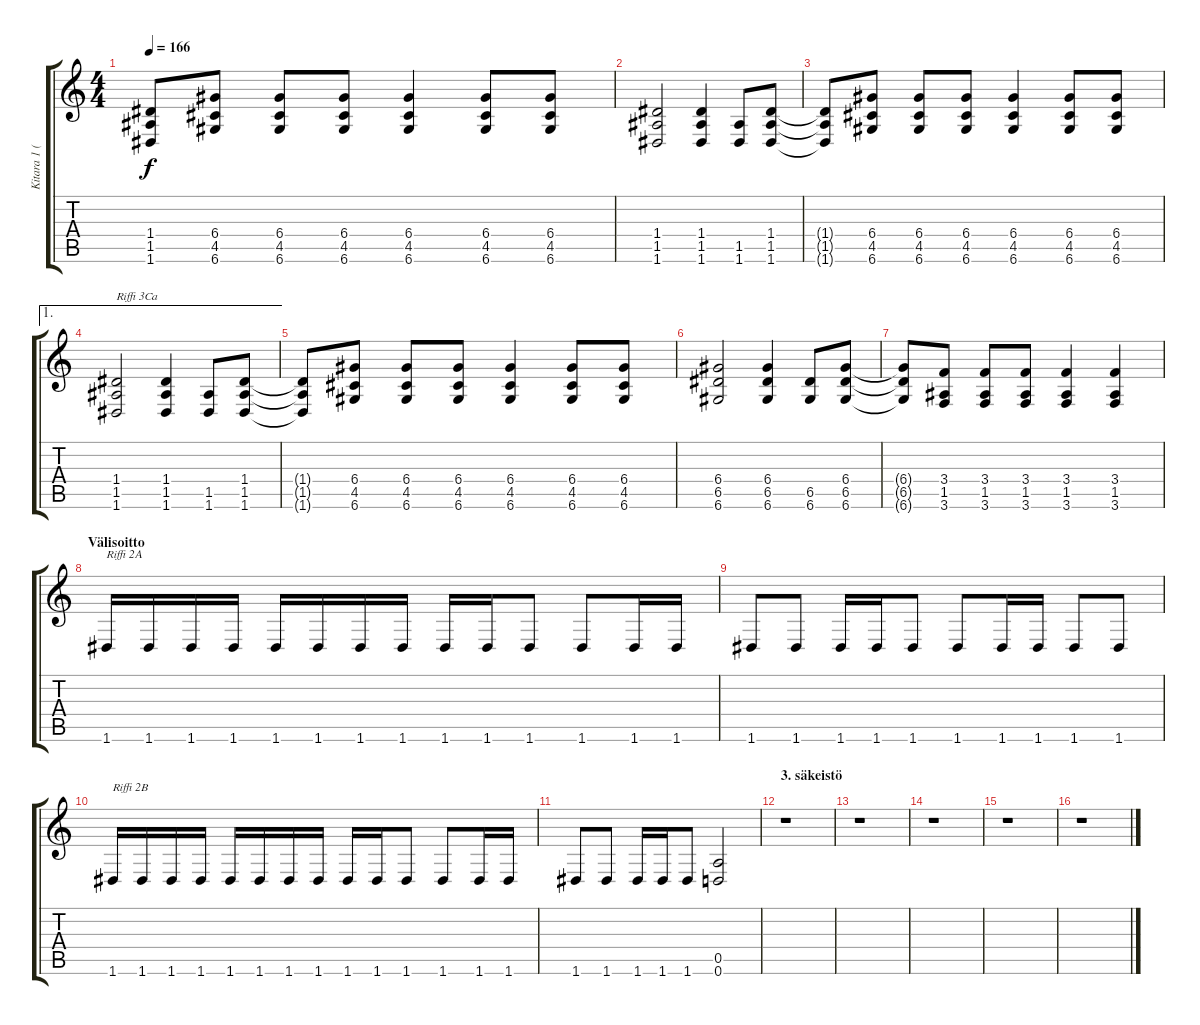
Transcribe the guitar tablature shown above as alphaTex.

\track ("Kitara 1 (Kuisma)" "Kitara 1 (") {instrument distortionguitar}
\staff {score tabs}
\tuning (E4 B3 G3 D3 A2 D2) {hide}
\ts (4 4)
\tempo 166
\clef g2
\ks c
(1.4{t} 1.5{t} 1.6{t}).8{dy f} (6.4 4.5 6.6).8 (6.4 4.5 6.6).8 (6.4 4.5 6.6).8 (6.4 4.5 6.6).4 (6.4 4.5 6.6).8 (6.4 4.5 6.6).8 |
(1.4 1.5 1.6).2 (1.4 1.5 1.6).4 (1.5 1.6).8 (1.4 1.5 1.6).8 |
(1.4{t} 1.5{t} 1.6{t}).8 (6.4 4.5 6.6).8 (6.4 4.5 6.6).8 (6.4 4.5 6.6).8 (6.4 4.5 6.6).4 (6.4 4.5 6.6).8 (6.4 4.5 6.6).8 |
\ae 1
(1.4 1.5 1.6).2{txt "Riffi 3Ca"} (1.4 1.5 1.6).4 (1.5 1.6).8 (1.4 1.5 1.6).8 |
(1.4{t} 1.5{t} 1.6{t}).8 (6.4 4.5 6.6).8 (6.4 4.5 6.6).8 (6.4 4.5 6.6).8 (6.4 4.5 6.6).4 (6.4 4.5 6.6).8 (6.4 4.5 6.6).8 |
(6.4 6.5 6.6).2 (6.4 6.5 6.6).4 (6.5 6.6).8 (6.4 6.5 6.6).8 |
(6.4{t} 6.5{t} 6.6{t}).8 (3.4 1.5 3.6).8 (3.4 1.5 3.6).8 (3.4 1.5 3.6).8 (3.4 1.5 3.6).4 (3.4 1.5 3.6).4 |
\section ("" "Välisoitto")
1.6.16{txt "Riffi 2A"} 1.6.16 1.6.16 1.6.16 1.6.16 1.6.16 1.6.16 1.6.16 1.6.16 1.6.16 1.6.8 1.6.8 1.6.16 1.6.16 |
1.6.8 1.6.8 1.6.16 1.6.16 1.6.8 1.6.8 1.6.16 1.6.16 1.6.8 1.6.8 |
1.6.16{txt "Riffi 2B"} 1.6.16 1.6.16 1.6.16 1.6.16 1.6.16 1.6.16 1.6.16 1.6.16 1.6.16 1.6.8 1.6.8 1.6.16 1.6.16 |
1.6.8 1.6.8 1.6.16 1.6.16 1.6.8 (0.5 0.6).2 |
\section ("" "3. säkeistö")
r.1 |
r.1 |
r.1 |
r.1 |
r.1
